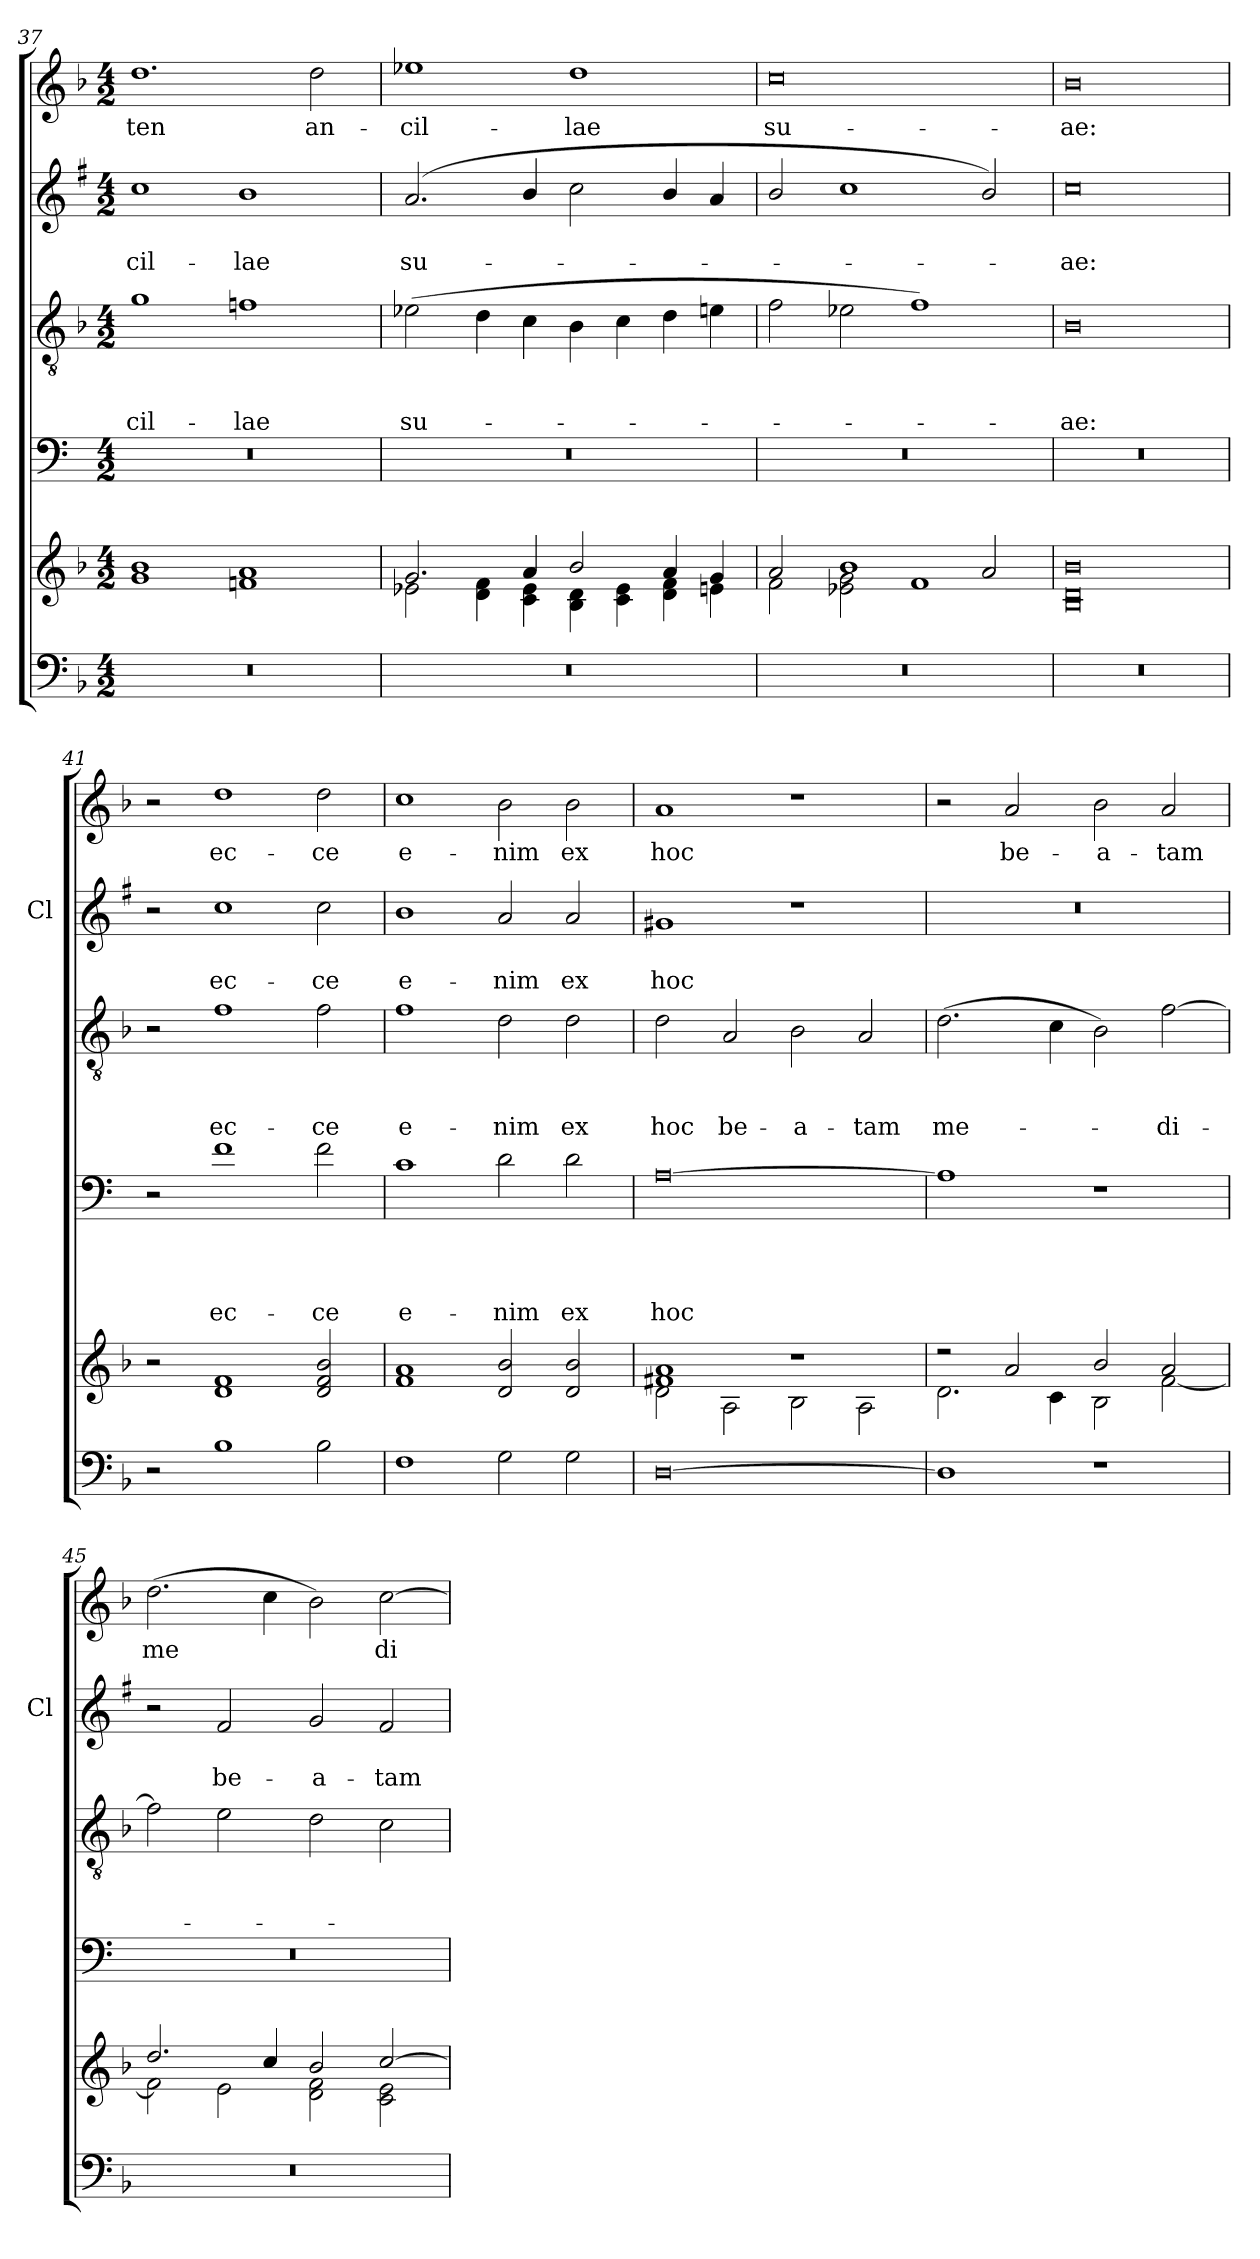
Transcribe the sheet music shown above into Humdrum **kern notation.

**kern	**kern	**kern	**text	**text	**text	**text	**kern	**text	**text	**text	**kern	**text	**text	**kern	**text
*part5	*part5	*part4	*part4	*part4	*part4	*part4	*part3	*part3	*part3	*part3	*part2	*part2	*part2	*part1	*part1
*staff6	*staff5	*staff4	*staff4	*staff4	*staff4	*staff4	*staff3	*staff3	*staff3	*staff3	*staff2	*staff2	*staff2	*staff1	*staff1
*	*	*	*	*	*	*	*	*	*	*	*I'Cl	*	*	*	*
*clefF4	*clefG2	*clefF4	*	*	*	*	*clefGv2	*	*	*	*clefG2	*	*	*clefG2	*
*	*	*ITrd4c7	*	*	*	*	*	*	*	*	*ITrd1c2	*	*	*	*
*k[b-]	*k[b-]	*k[b-]	*	*	*	*	*k[b-]	*	*	*	*k[b-]	*	*	*k[b-]	*
*F:	*F:	*F:	*	*	*	*	*F:	*	*	*	*F:	*	*	*F:	*
*M4/2	*M4/2	*M4/2	*	*	*	*	*M4/2	*	*	*	*M4/2	*	*	*M4/2	*
=37	=37	=37	=37	=37	=37	=37	=37	=37	=37	=37	=37	=37	=37	=37	=37
*	*^	*	*	*	*	*	*	*	*	*	*	*	*	*	*
0r	1b-	1g	0r	.	.	.	.	1g	.	.	-cil-	1b-	.	-cil-	1.dd	-ten
.	1a	1fn	.	.	.	.	.	1fn	.	.	-lae	1a	.	-lae	.	.
.	.	.	.	.	.	.	.	.	.	.	.	.	.	.	2dd\	an-
=38	=38	=38	=38	=38	=38	=38	=38	=38	=38	=38	=38	=38	=38	=38	=38	=38
0r	2.g/	2e-X\	0r	.	.	.	.	(2e-X\	.	.	su-	(2.g/	.	su-	1ee-X	-cil-
.	.	4d\ 4f\	.	.	.	.	.	4d\	.	.	.	.	.	.	.	.
.	4a/	4c\ 4e-\	.	.	.	.	.	4c\	.	.	.	4a/	.	.	.	.
.	2b-/	4B-\ 4d\	.	.	.	.	.	4B-\	.	.	.	2b-\	.	.	1dd	-lae
.	.	4c\ 4e-\	.	.	.	.	.	4c\	.	.	.	.	.	.	.	.
.	4a/	4d\ 4f\	.	.	.	.	.	4d\	.	.	.	4a/	.	.	.	.
.	4g/	4en\	.	.	.	.	.	4en\	.	.	.	4g/	.	.	.	.
=39	=39	=39	=39	=39	=39	=39	=39	=39	=39	=39	=39	=39	=39	=39	=39	=39
0r	2a/	2f\	0r	.	.	.	.	2f\	.	.	.	2a/	.	.	0cc	su-
.	1b-	2e-X\ 2g\	.	.	.	.	.	2e-X\	.	.	.	1b-	.	.	.	.
.	.	1f	.	.	.	.	.	1f)	.	.	.	.	.	.	.	.
.	2a/	.	.	.	.	.	.	.	.	.	.	2a/)	.	.	.	.
=40	=40	=40	=40	=40	=40	=40	=40	=40	=40	=40	=40	=40	=40	=40	=40	=40
0r	0d 0b-	0B-	0r	.	.	.	.	0B-	.	.	-ae:	0b-	.	-ae:	0b-	-ae:
*	*v	*v	*	*	*	*	*	*	*	*	*	*	*	*	*	*
!!LO:PB:g=z
=41	=41	=41	=41	=41	=41	=41	=41	=41	=41	=41	=41	=41	=41	=41	=41
2r	2r	2r	.	.	.	.	2r	.	.	.	2r	.	.	2r	.
1B-	1d 1f	1B-	.	.	.	ec-	1f	.	.	ec-	1b-	.	ec-	1dd	ec-
2B-\	2d/ 2f/ 2b-/	2B-\	.	.	.	-ce	2f\	.	.	-ce	2b-\	.	-ce	2dd\	-ce
=42	=42	=42	=42	=42	=42	=42	=42	=42	=42	=42	=42	=42	=42	=42	=42
1F	1f 1a	1F	.	.	.	e-	1f	.	.	e-	1a	.	e-	1cc	e-
2G\	2d/ 2b-/	2G\	.	.	.	-nim	2d\	.	.	-nim	2g/	.	-nim	2b-\	-nim
2G\	2d/ 2b-/	2G\	.	.	.	ex	2d\	.	.	ex	2g/	.	ex	2b-\	ex
=43	=43	=43	=43	=43	=43	=43	=43	=43	=43	=43	=43	=43	=43	=43	=43
*	*^	*	*	*	*	*	*	*	*	*	*	*	*	*	*
[0D	1f#X 1a	2d\	[0D	.	.	.	hoc	2d\	.	.	hoc	1f#X	.	hoc	1a	hoc
.	.	2A\	.	.	.	.	.	2A/	.	.	be-	.	.	.	.	.
.	1r	2B-\	.	.	.	.	.	2B-\	.	.	-a-	1r	.	.	1r	.
.	.	2A\	.	.	.	.	.	2A/	.	.	-tam	.	.	.	.	.
=44	=44	=44	=44	=44	=44	=44	=44	=44	=44	=44	=44	=44	=44	=44	=44	=44
1D]	2r	2.d\	1D]	.	.	.	.	(2.d\	.	.	me-	0r	.	.	2r	.
.	2a/	.	.	.	.	.	.	.	.	.	.	.	.	.	2a/	be-
.	.	4c\	.	.	.	.	.	4c\	.	.	.	.	.	.	.	.
1r	2b-/	2B-\	1r	.	.	.	.	2B-\)	.	.	.	.	.	.	2b-\	-a-
.	2a/	[<2f\	.	.	.	.	.	[2f\	.	.	-di-	.	.	.	2a/	-tam
=45	=45	=45	=45	=45	=45	=45	=45	=45	=45	=45	=45	=45	=45	=45	=45	=45
0r	2.dd/	2f\]	0r	.	.	.	.	2f\]	.	.	.	2r	.	.	(2.dd\	me
.	.	2e\	.	.	.	.	.	2e\	.	.	.	2e/	.	be-	.	.
.	4cc/	.	.	.	.	.	.	.	.	.	.	.	.	.	4cc\	.
.	2b-/	2d\ 2f\	.	.	.	.	.	2d\	.	.	.	2f/	.	-a-	2b-\)	.
.	[>2cc/	2c\ 2e\	.	.	.	.	.	2c\	.	.	.	2e/	.	-tam	[2cc\	di-
*	*v	*v	*	*	*	*	*	*	*	*	*	*	*	*	*	*
=	=	=	=	=	=	=	=	=	=	=	=	=	=	=	=
*-	*-	*-	*-	*-	*-	*-	*-	*-	*-	*-	*-	*-	*-	*-	*-
